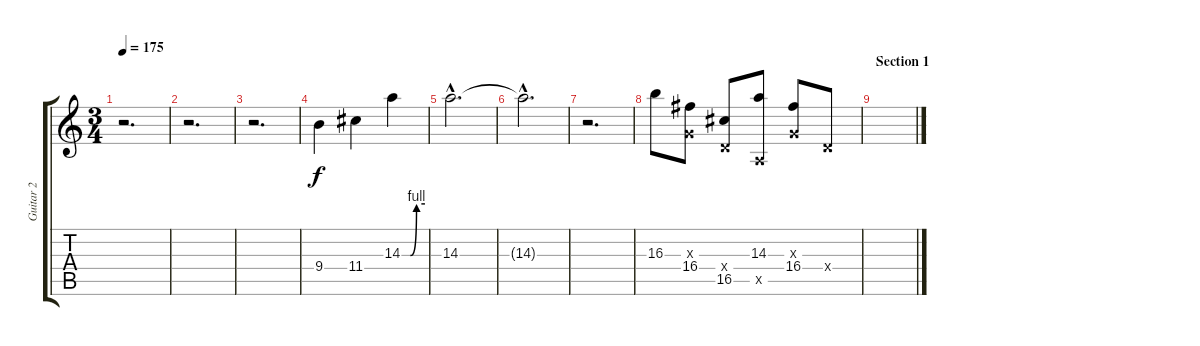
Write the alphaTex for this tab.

\track ("Guitar 2" "Guitar 2") {instrument distortionguitar}
\staff {score tabs}
\tuning (E4 B3 G3 D3 A2 E2) {hide}
\ts (3 4)
\tempo 175
\clef g2
\ks c
r.2{d dy f} |
r.2{d} |
r.2{d} |
9.4.4 11.4.4 14.3{be (custom 0 0 22 0 38 4 60 4)}.4 |
14.3{hac}.2{d volume 3} |
14.3{hac t}.2{d} |
r.2{d volume 13} |
16.3.8 (0.3{x} 16.4).8 (0.4{x} 16.5).8 (14.3 0.5{x}).8 (0.3{x} 16.4).8 0.4{x}.8 |
\section ("" "Section 1")
